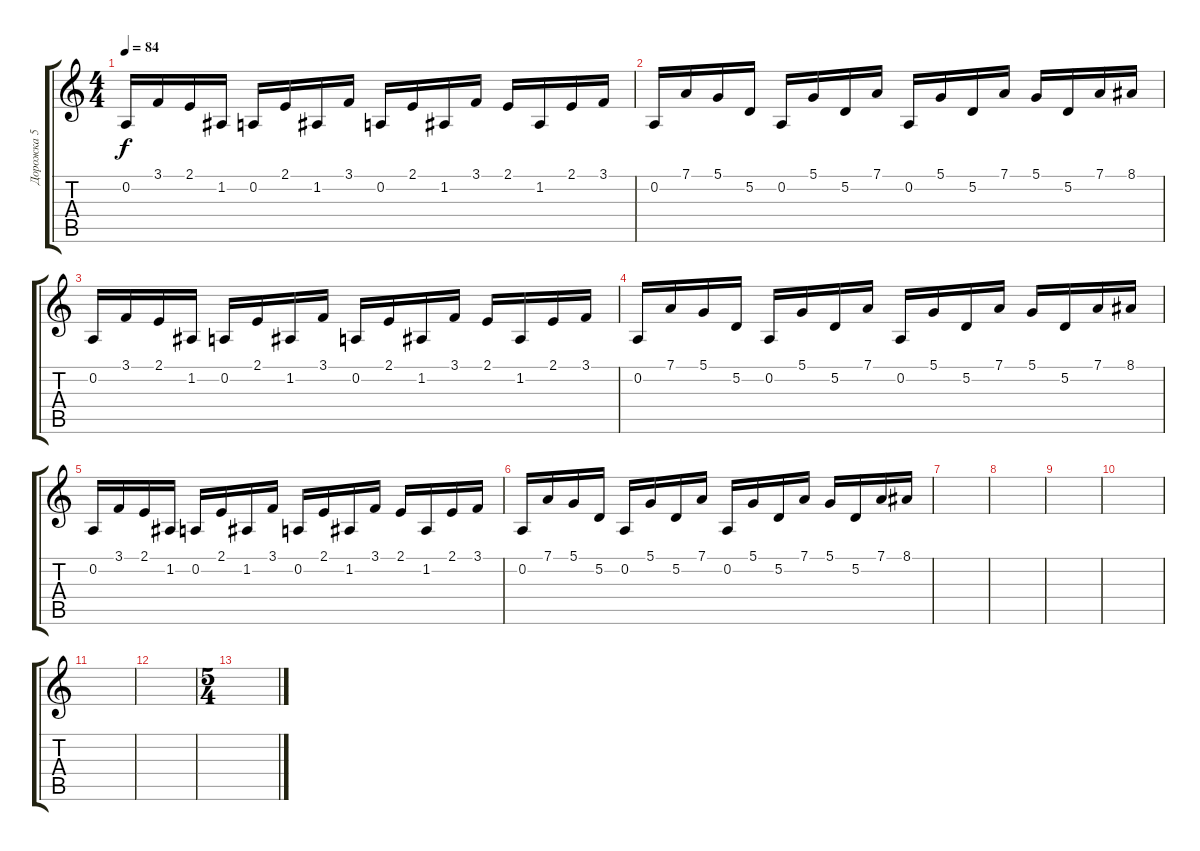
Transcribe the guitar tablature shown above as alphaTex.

\track ("Дорожка 5" "Дорожка 5") {instrument lead2sawtooth}
\staff {score tabs}
\tuning (D4 A3 F3 C3 G2 D2) {hide}
\ts (4 4)
\tempo 84
\clef g2
\ks c
0.2.16{dy f} 3.1.16 2.1.16 1.2.16 0.2.16 2.1.16 1.2.16 3.1.16 0.2.16 2.1.16 1.2.16 3.1.16 2.1.16 1.2.16 2.1.16 3.1.16 |
0.2.16 7.1.16 5.1.16 5.2.16 0.2.16 5.1.16 5.2.16 7.1.16 0.2.16 5.1.16 5.2.16 7.1.16 5.1.16 5.2.16 7.1.16 8.1.16 |
0.2.16 3.1.16 2.1.16 1.2.16 0.2.16 2.1.16 1.2.16 3.1.16 0.2.16 2.1.16 1.2.16 3.1.16 2.1.16 1.2.16 2.1.16 3.1.16 |
0.2.16 7.1.16 5.1.16 5.2.16 0.2.16 5.1.16 5.2.16 7.1.16 0.2.16 5.1.16 5.2.16 7.1.16 5.1.16 5.2.16 7.1.16 8.1.16 |
0.2.16 3.1.16 2.1.16 1.2.16 0.2.16 2.1.16 1.2.16 3.1.16 0.2.16 2.1.16 1.2.16 3.1.16 2.1.16 1.2.16 2.1.16 3.1.16 |
0.2.16 7.1.16 5.1.16 5.2.16 0.2.16 5.1.16 5.2.16 7.1.16 0.2.16 5.1.16 5.2.16 7.1.16 5.1.16 5.2.16 7.1.16 8.1.16 |
|
|
|
|
|
|
\ts (5 4)
